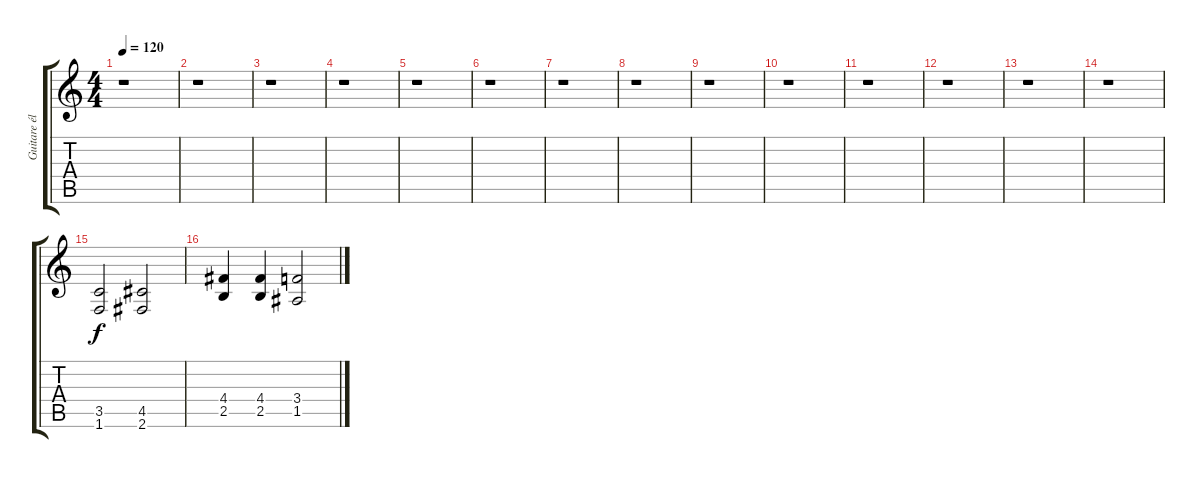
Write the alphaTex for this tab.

\track ("Guitare électrique #1" "Guitare él") {instrument distortionguitar}
\staff {score tabs}
\tuning (E4 B3 G3 D3 A2 E2) {hide}
\ts (4 4)
\tempo 120
\clef g2
\ks c
r.1{dy f instrument distortionguitar} |
r.1 |
r.1 |
r.1 |
r.1 |
r.1 |
r.1 |
r.1 |
r.1 |
r.1 |
r.1 |
r.1 |
r.1 |
r.1 |
(3.5 1.6).2 (4.5 2.6).2 |
(4.4 2.5).4 (4.4 2.5).4 (3.4 1.5).2
